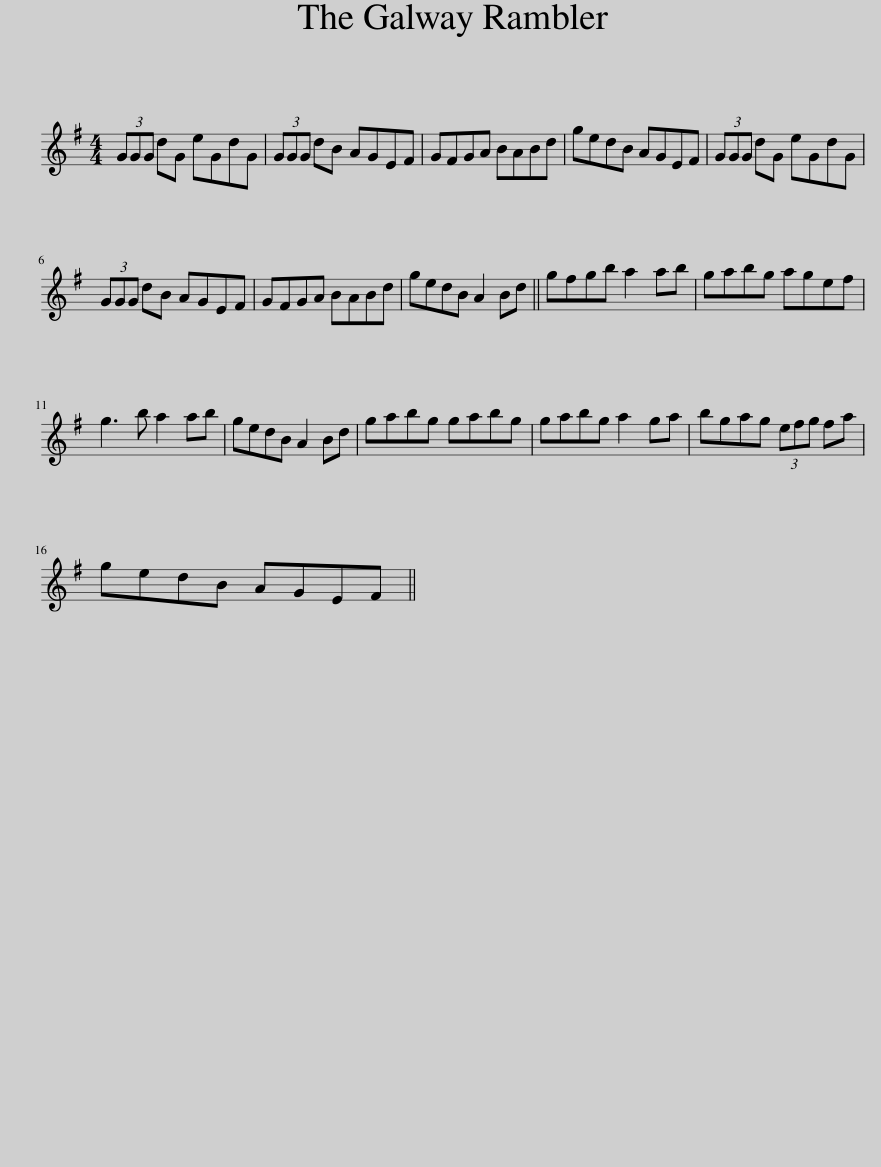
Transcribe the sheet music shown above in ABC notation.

X:1
L:1/8
M:4/4
I:linebreak $
K:G
V:1 treble
V:1
 (3GGG dG eGdG | (3GGG dB AGEF | GFGA BABd | gedB AGEF | (3GGG dG eGdG |$ %5
 (3GGG dB AGEF | GFGA BABd | gedB A2 Bd || gfgb a2 ab | gabg agef |$ %10
 g3 b a2 ab | gedB A2 Bd | gabg gabg | gabg a2 ga | bgag (3efg fa |$ %15
 gedB AGEF || %16
